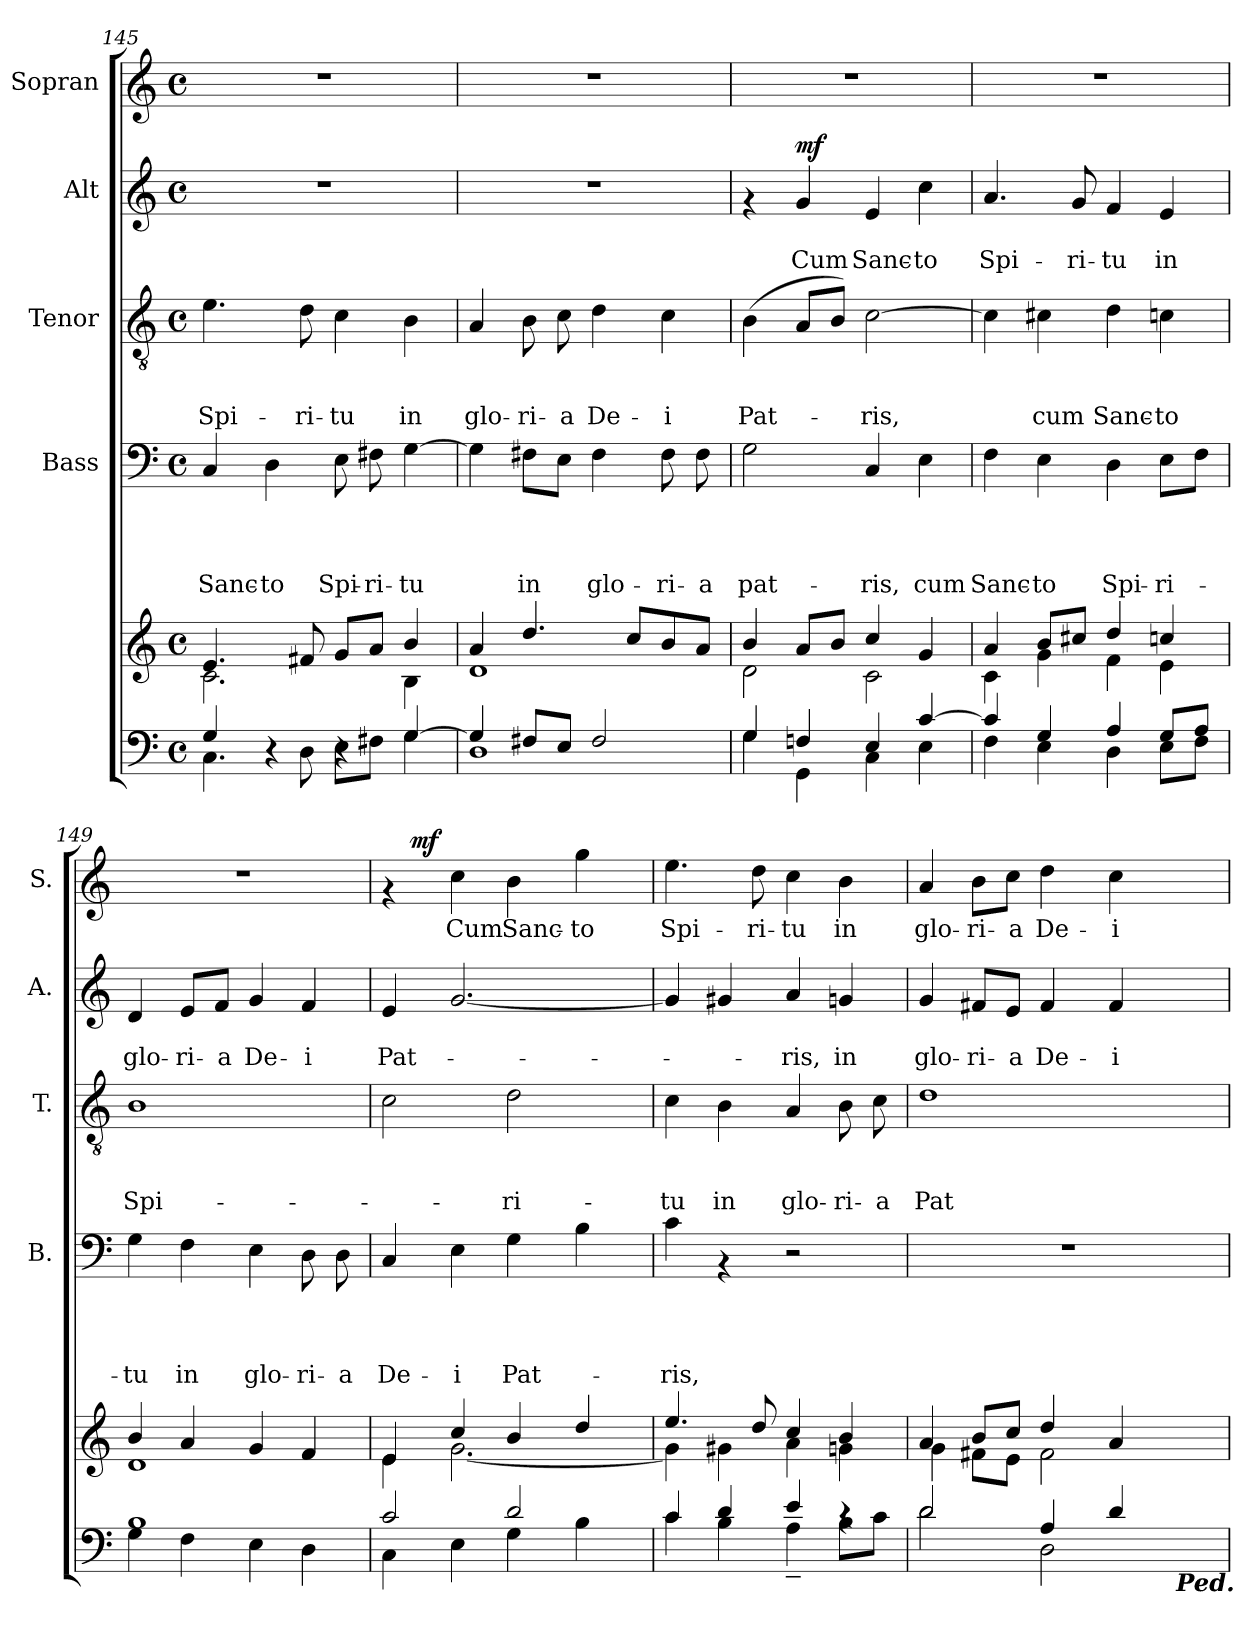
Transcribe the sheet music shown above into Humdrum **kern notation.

**kern	**kern	**kern	**text	**text	**text	**text	**kern	**text	**text	**text	**kern	**text	**text	**dynam	**kern	**text	**dynam
*part5	*part5	*part4	*part4	*part4	*part4	*part4	*part3	*part3	*part3	*part3	*part2	*part2	*part2	*part2	*part1	*part1	*part1
*staff6	*staff5	*staff4	*staff4	*staff4	*staff4	*staff4	*staff3	*staff3	*staff3	*staff3	*staff2	*staff2	*staff2	*staff2	*staff1	*staff1	*staff1
*	*	*I"Bass	*	*	*	*	*I"Tenor	*	*	*	*I"Alt	*	*	*	*I"Sopran	*	*
*	*	*I'B.	*	*	*	*	*I'T.	*	*	*	*I'A.	*	*	*	*I'S.	*	*
!!LO:PB:g=z
*clefF4	*clefG2	*clefF4	*	*	*	*	*clefGv2	*	*	*	*clefG2	*	*	*	*clefG2	*	*
*k[]	*k[]	*k[]	*	*	*	*	*k[]	*	*	*	*k[]	*	*	*	*k[]	*	*
*C:	*C:	*C:	*	*	*	*	*C:	*	*	*	*C:	*	*	*	*C:	*	*
*M4/4	*M4/4	*M4/4	*	*	*	*	*M4/4	*	*	*	*M4/4	*	*	*	*M4/4	*	*
*met(c)	*met(c)	*met(c)	*	*	*	*	*met(c)	*	*	*	*met(c)	*	*	*	*met(c)	*	*
=145	=145	=145	=145	=145	=145	=145	=145	=145	=145	=145	=145	=145	=145	=145	=145	=145	=145
*^	*^	*	*	*	*	*	*	*	*	*	*	*	*	*	*	*	*
!	!	!	!	!	!	!	!	!LO:LY:b	!	!	!	!LO:LY:b	!	!	!	!	!	!	!
4G/	4.C\	4.e/	2.c\	4C/	.	.	.	Sanc-	4.e\	.	.	Spi-	1r	.	.	.	1r	.	.
!	!	!	!	!	!	!	!	!LO:LY:b	!	!	!	!	!	!	!	!	!	!	!
4rC	.	.	.	4D\	.	.	.	-to	.	.	.	.	.	.	.	.	.	.	.
!	!	!	!	!	!	!	!	!	!	!	!	!LO:LY:b	!	!	!	!	!	!	!
.	8D\	8f#X/	.	.	.	.	.	.	8d\	.	.	-ri-	.	.	.	.	.	.	.
!	!	!	!	!	!	!	!	!LO:LY:b	!	!	!	!LO:LY:b	!	!	!	!	!	!	!
4rC	8E\L	8g/L	.	8E\	.	.	.	Spi-	4c\	.	.	-tu	.	.	.	.	.	.	.
!	!	!	!	!	!	!	!	!LO:LY:b	!	!	!	!	!	!	!	!	!	!	!
.	8F#X\J	8a/J	.	8F#X\	.	.	.	-ri-	.	.	.	.	.	.	.	.	.	.	.
!	!	!	!	!	!	!	!	!LO:LY:b	!	!	!	!LO:LY:b	!	!	!	!	!	!	!
[>4G/	4G\	4b/	4B\	[>4G\	.	.	.	-tu	4B\	.	.	in	.	.	.	.	.	.	.
=146	=146	=146	=146	=146	=146	=146	=146	=146	=146	=146	=146	=146	=146	=146	=146	=146	=146	=146	=146
!	!	!	!	!	!	!	!	!	!	!	!	!LO:LY:b	!	!	!	!	!	!	!
4G/]	1D	4a/	1d	4G\]	.	.	.	.	4A/	.	.	glo-	1r	.	.	.	1r	.	.
!	!	!	!	!	!	!	!	!LO:LY:b	!	!	!	!LO:LY:b	!	!	!	!	!	!	!
8F#X/L	.	4.dd/	.	8F#X\L	.	.	.	in	8B\	.	.	-ri-	.	.	.	.	.	.	.
!	!	!	!	!	!	!	!	!	!	!	!	!LO:LY:b	!	!	!	!	!	!	!
8E/J	.	.	.	8E\J	.	.	.	.	8c\	.	.	-a	.	.	.	.	.	.	.
!	!	!	!	!	!	!	!	!LO:LY:b	!	!	!	!LO:LY:b	!	!	!	!	!	!	!
2F#/	.	.	.	4F#\	.	.	.	glo-	4d\	.	.	De-	.	.	.	.	.	.	.
.	.	8cc/L	.	.	.	.	.	.	.	.	.	.	.	.	.	.	.	.	.
!	!	!	!	!	!	!	!	!LO:LY:b	!	!	!	!LO:LY:b	!	!	!	!	!	!	!
.	.	8b/	.	8F#\	.	.	.	-ri-	4c\	.	.	-i	.	.	.	.	.	.	.
!	!	!	!	!	!	!	!	!LO:LY:b	!	!	!	!	!	!	!	!	!	!	!
.	.	8a/J	.	8F#\	.	.	.	-a	.	.	.	.	.	.	.	.	.	.	.
=147	=147	=147	=147	=147	=147	=147	=147	=147	=147	=147	=147	=147	=147	=147	=147	=147	=147	=147	=147
!	!	!	!	!	!	!	!	!LO:LY:b	!	!	!	!LO:LY:b	!	!	!	!	!	!	!
4G/	4G\	2d\	4b/	2G\	.	.	.	pat-	(>4B\	.	.	Pat-	4rf	.	.	.	1r	.	.
!	!	!	!	!	!	!	!	!	!	!	!	!	!	!	!LO:LY:b	!LO:DY:a	!	!	!
4Fn/	4GG\	.	8a/L	.	.	.	.	.	8A/L	.	.	.	4g/	.	Cum	mf	.	.	.
.	.	.	8b/J	.	.	.	.	.	8B/J)	.	.	.	.	.	.	.	.	.	.
!	!	!	!	!	!	!	!	!LO:LY:b	!	!	!	!LO:LY:b	!	!	!LO:LY:b	!	!	!	!
4E/	4C\	4cc/	2c\	4C/	.	.	.	-ris,	[>2c\	.	.	-ris,	4e/	.	Sanc-	.	.	.	.
!	!	!	!	!	!	!	!	!LO:LY:b	!	!	!	!	!	!	!LO:LY:b	!	!	!	!
[>4c/	4E\	4g/	.	4E\	.	.	.	cum	.	.	.	.	4cc\	.	-to	.	.	.	.
=148	=148	=148	=148	=148	=148	=148	=148	=148	=148	=148	=148	=148	=148	=148	=148	=148	=148	=148	=148
!	!	!	!	!	!	!	!	!LO:LY:b	!	!	!	!	!	!	!LO:LY:b	!	!	!	!
4c/]	4F\	4a/	4c\	4F\	.	.	.	Sanc-	4c\]	.	.	.	4.a/	.	Spi-	.	1r	.	.
!	!	!	!	!	!	!	!	!LO:LY:b	!	!	!	!LO:LY:b	!	!	!	!	!	!	!
4G/	4E\	8b/L	4g\	4E\	.	.	.	-to	4c#X\	.	.	cum	.	.	.	.	.	.	.
!	!	!	!	!	!	!	!	!	!	!	!	!	!	!	!LO:LY:b	!	!	!	!
.	.	8cc#X/J	.	.	.	.	.	.	.	.	.	.	8g/	.	-ri-	.	.	.	.
!	!	!	!	!	!	!	!	!LO:LY:b	!	!	!	!LO:LY:b	!	!	!LO:LY:b	!	!	!	!
4A/	4D\	4dd/	4f\	4D\	.	.	.	Spi-	4d\	.	.	Sanc-	4f/	.	-tu	.	.	.	.
!	!	!	!	!	!	!	!	!LO:LY:b	!	!	!	!LO:LY:b	!	!	!LO:LY:b	!	!	!	!
8G/L	8E\L	4ccn/	4e\	8E\L	.	.	.	-ri-	4cn\	.	.	-to	4e/	.	in	.	.	.	.
8A/J	8F\J	.	.	8F\J	.	.	.	.	.	.	.	.	.	.	.	.	.	.	.
=149	=149	=149	=149	=149	=149	=149	=149	=149	=149	=149	=149	=149	=149	=149	=149	=149	=149	=149	=149
!	!	!	!	!	!	!	!	!LO:LY:b	!	!	!	!LO:LY:b	!	!	!LO:LY:b	!	!	!	!
1B	4G\	4b/	1d	4G\	.	.	.	-tu	1B	.	.	Spi-	4d/	.	glo-	.	1r	.	.
!	!	!	!	!	!	!	!	!LO:LY:b	!	!	!	!	!	!	!LO:LY:b	!	!	!	!
.	4F\	4a/	.	4F\	.	.	.	in	.	.	.	.	8e/L	.	-ri-	.	.	.	.
!	!	!	!	!	!	!	!	!	!	!	!	!	!	!	!LO:LY:b	!	!	!	!
.	.	.	.	.	.	.	.	.	.	.	.	.	8f/J	.	-a	.	.	.	.
!	!	!	!	!	!	!	!	!LO:LY:b	!	!	!	!	!	!	!LO:LY:b	!	!	!	!
.	4E\	4g/	.	4E\	.	.	.	glo-	.	.	.	.	4g/	.	De-	.	.	.	.
!	!	!	!	!	!	!	!	!LO:LY:b	!	!	!	!	!	!	!LO:LY:b	!	!	!	!
.	4D\	4f/	.	8D\	.	.	.	-ri-	.	.	.	.	4f/	.	-i	.	.	.	.
!	!	!	!	!	!	!	!	!LO:LY:b	!	!	!	!	!	!	!	!	!	!	!
.	.	.	.	8D\	.	.	.	-a	.	.	.	.	.	.	.	.	.	.	.
!!LO:PB:g=z
=150	=150	=150	=150	=150	=150	=150	=150	=150	=150	=150	=150	=150	=150	=150	=150	=150	=150	=150	=150
!	!	!	!	!	!	!	!	!LO:LY:b	!	!	!	!	!	!	!LO:LY:b	!	!	!	!
*	*	*	*	*	*	*	*	*	*	*	*	*	*	*	*	*	*^	*	*
2c/	4C\	4e/	4e\	4C/	.	.	.	De-	2c\	.	.	.	4e/	.	Pat-	.	4rf	16.ryy	.	.
!	!	!	!	!	!	!	!	!	!	!	!	!	!	!	!	!	!	!	!	!LO:DY:a
.	.	.	.	.	.	.	.	.	.	.	.	.	.	.	.	.	.	2ryy	.	mf
!	!	!	!	!	!	!	!	!LO:LY:b	!	!	!	!	!	!	!	!	!	!	!LO:LY:b	!
.	4E\	4cc/	[<2.g\	4E\	.	.	.	-i	.	.	.	.	[<2.g/	.	.	.	4cc\	.	Cum	.
!	!	!	!	!	!	!	!	!LO:LY:b	!	!	!	!LO:LY:b	!	!	!	!	!	!	!LO:LY:b	!
2d/	4G\	4b/	.	4G\	.	.	.	Pat-	2d\	.	.	-ri-	.	.	.	.	4b\	.	Sanc-	.
.	.	.	.	.	.	.	.	.	.	.	.	.	.	.	.	.	.	4ryy	.	.
!	!	!	!	!	!	!	!	!	!	!	!	!	!	!	!	!	!	!	!LO:LY:b	!
.	4B\	4dd/	.	4B\	.	.	.	.	.	.	.	.	.	.	.	.	4gg\	.	-to	.
.	.	.	.	.	.	.	.	.	.	.	.	.	.	.	.	.	.	8ryy	.	.
.	.	.	.	.	.	.	.	.	.	.	.	.	.	.	.	.	.	32ryy	.	.
=151	=151	=151	=151	=151	=151	=151	=151	=151	=151	=151	=151	=151	=151	=151	=151	=151	=151	=151	=151	=151
!	!	!	!	!	!	!	!	!LO:LY:b	!	!	!	!LO:LY:b	!	!	!	!	!	!	!LO:LY:b	!
*	*	*	*	*	*	*	*	*	*	*	*	*	*	*	*	*	*v	*v	*	*
4c/	4c\	4.ee/	4g\]	4c\	.	.	.	-ris,	4c\	.	.	-tu	4g/]	.	.	.	4.ee\	Spi-	.
!	!	!	!	!	!	!	!	!	!	!	!	!LO:LY:b	!	!	!	!	!	!	!
4d/	4B\	.	4g#X\	4rAA	.	.	.	.	4B\	.	.	in	4g#X/	.	.	.	.	.	.
!	!	!	!	!	!	!	!	!	!	!	!	!	!	!	!	!	!	!LO:LY:b	!
.	.	8dd/	.	.	.	.	.	.	.	.	.	.	.	.	.	.	8dd\	-ri-	.
!	!	!	!	!	!	!	!	!	!	!	!	!LO:LY:b	!	!	!LO:LY:b	!	!	!LO:LY:b	!
4e/	4A~<\	4cc/	4a\	2r	.	.	.	.	4A/	.	.	glo-	4a/	.	-ris,	.	4cc\	-tu	.
!	!	!	!	!	!	!	!	!	!	!	!	!LO:LY:b	!	!	!LO:LY:b	!	!	!LO:LY:b	!
4rc	8B\L	4b/	4gn\	.	.	.	.	.	8B\	.	.	-ri-	4gn/	.	in	.	4b\	in	.
!	!	!	!	!	!	!	!	!	!	!	!	!LO:LY:b	!	!	!	!	!	!	!
.	8c\J	.	.	.	.	.	.	.	8c\	.	.	-a	.	.	.	.	.	.	.
=152	=152	=152	=152	=152	=152	=152	=152	=152	=152	=152	=152	=152	=152	=152	=152	=152	=152	=152	=152
!	!	!	!	!	!	!	!	!	!	!	!	!LO:LY:b	!	!	!LO:LY:b	!	!	!LO:LY:b	!
*	*^	*	*	*	*	*	*	*	*	*	*	*	*	*	*	*	*	*	*
2d/	2d\	3%2ryy	4a/	4g\	1r	.	.	.	.	1d	.	.	Pat-	4g/	.	glo-	.	4a/	glo-	.
!	!	!	!	!	!	!	!	!	!	!	!	!	!	!	!	!LO:LY:b	!	!	!LO:LY:b	!
.	.	.	8b/L	8f#X\L	.	.	.	.	.	.	.	.	.	8f#X/L	.	-ri-	.	8b\L	-ri-	.
!	!	!	!	!	!	!	!	!	!	!	!	!	!	!	!	!LO:LY:b	!	!	!LO:LY:b	!
.	.	.	8cc/J	8e\J	.	.	.	.	.	.	.	.	.	8e/J	.	-a	.	8cc\J	-a	.
!	!	!	!	!	!	!	!	!	!	!	!	!	!	!	!	!LO:LY:b	!	!	!LO:LY:b	!
4A/	2D\	.	4dd/	2f#\	.	.	.	.	.	.	.	.	.	4f#/	.	De-	.	4dd\	De-	.
.	.	6ryy	.	.	.	.	.	.	.	.	.	.	.	.	.	.	.	.	.	.
!	!	!	!	!	!	!	!	!	!	!	!	!	!	!	!	!LO:LY:b	!	!	!LO:LY:b	!
4d/	.	.	4a/	.	.	.	.	.	.	.	.	.	.	4f#/	.	-i	.	4cc\	-i	.
.	.	12...ryy	.	.	.	.	.	.	.	.	.	.	.	.	.	.	.	.	.	.
!	!	!LO:TX:b:Bi:t=Ped.	!	!	!	!	!	!	!	!	!	!	!	!	!	!	!	!	!	!
.	.	96ryy	.	.	.	.	.	.	.	.	.	.	.	.	.	.	.	.	.	.
*v	*v	*v	*	*	*	*	*	*	*	*	*	*	*	*	*	*	*	*	*	*
*	*v	*v	*	*	*	*	*	*	*	*	*	*	*	*	*	*	*	*
=	=	=	=	=	=	=	=	=	=	=	=	=	=	=	=	=	=
*-	*-	*-	*-	*-	*-	*-	*-	*-	*-	*-	*-	*-	*-	*-	*-	*-	*-
